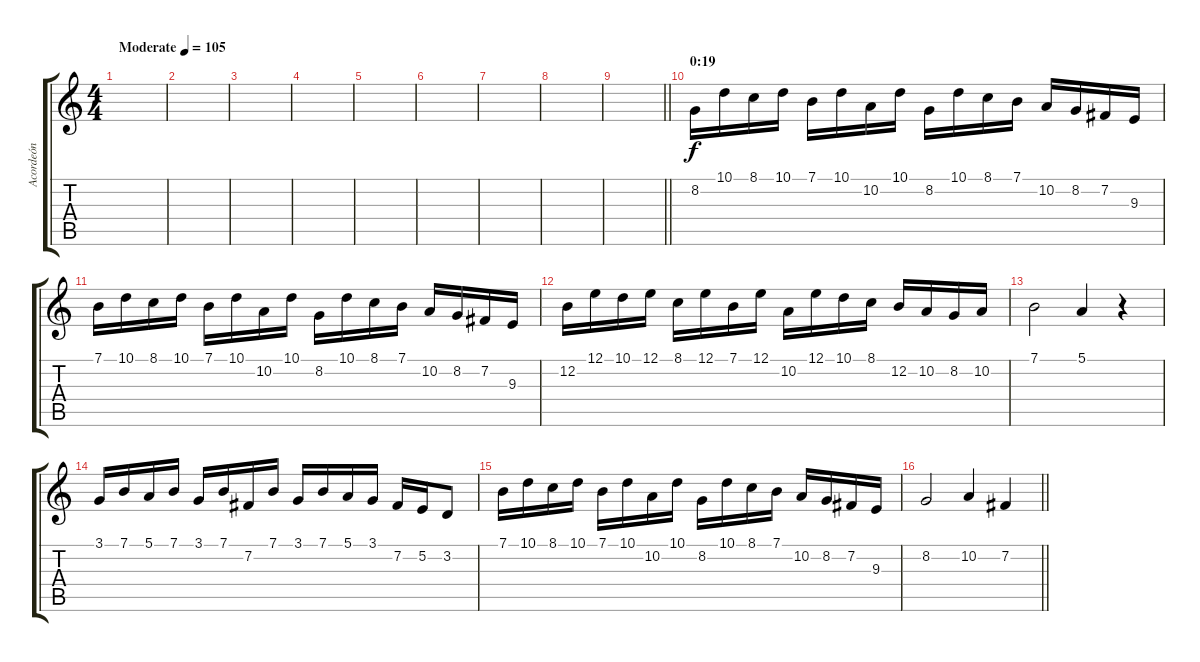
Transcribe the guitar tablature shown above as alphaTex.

\track ("Acordeón" "Acordeón") {instrument accordion}
\staff {score tabs}
\tuning (E4 B3 G3 D3 A2 E2) {hide}
\ts (4 4)
\tempo (105 "Moderate")
\clef g2
\ks c
|
|
|
|
|
|
|
|
\barLineRight lightlight
|
\section ("" "0:19")
8.2.16 10.1.16 8.1.16 10.1.16 7.1.16 10.1.16 10.2.16 10.1.16 8.2.16 10.1.16 8.1.16 7.1.16 10.2.16 8.2.16 7.2.16 9.3.16 |
7.1.16 10.1.16 8.1.16 10.1.16 7.1.16 10.1.16 10.2.16 10.1.16 8.2.16 10.1.16 8.1.16 7.1.16 10.2.16 8.2.16 7.2.16 9.3.16 |
12.2.16 12.1.16 10.1.16 12.1.16 8.1.16 12.1.16 7.1.16 12.1.16 10.2.16 12.1.16 10.1.16 8.1.16 12.2.16 10.2.16 8.2.16 10.2.16 |
7.1.2 5.1.4 r.4 |
3.1.16 7.1.16 5.1.16 7.1.16 3.1.16 7.1.16 7.2.16 7.1.16 3.1.16 7.1.16 5.1.16 3.1.16 7.2.16 5.2.16 3.2.8 |
7.1.16 10.1.16 8.1.16 10.1.16 7.1.16 10.1.16 10.2.16 10.1.16 8.2.16 10.1.16 8.1.16 7.1.16 10.2.16 8.2.16 7.2.16 9.3.16 |
\barLineRight lightlight
8.2.2 10.2.4 7.2.4
